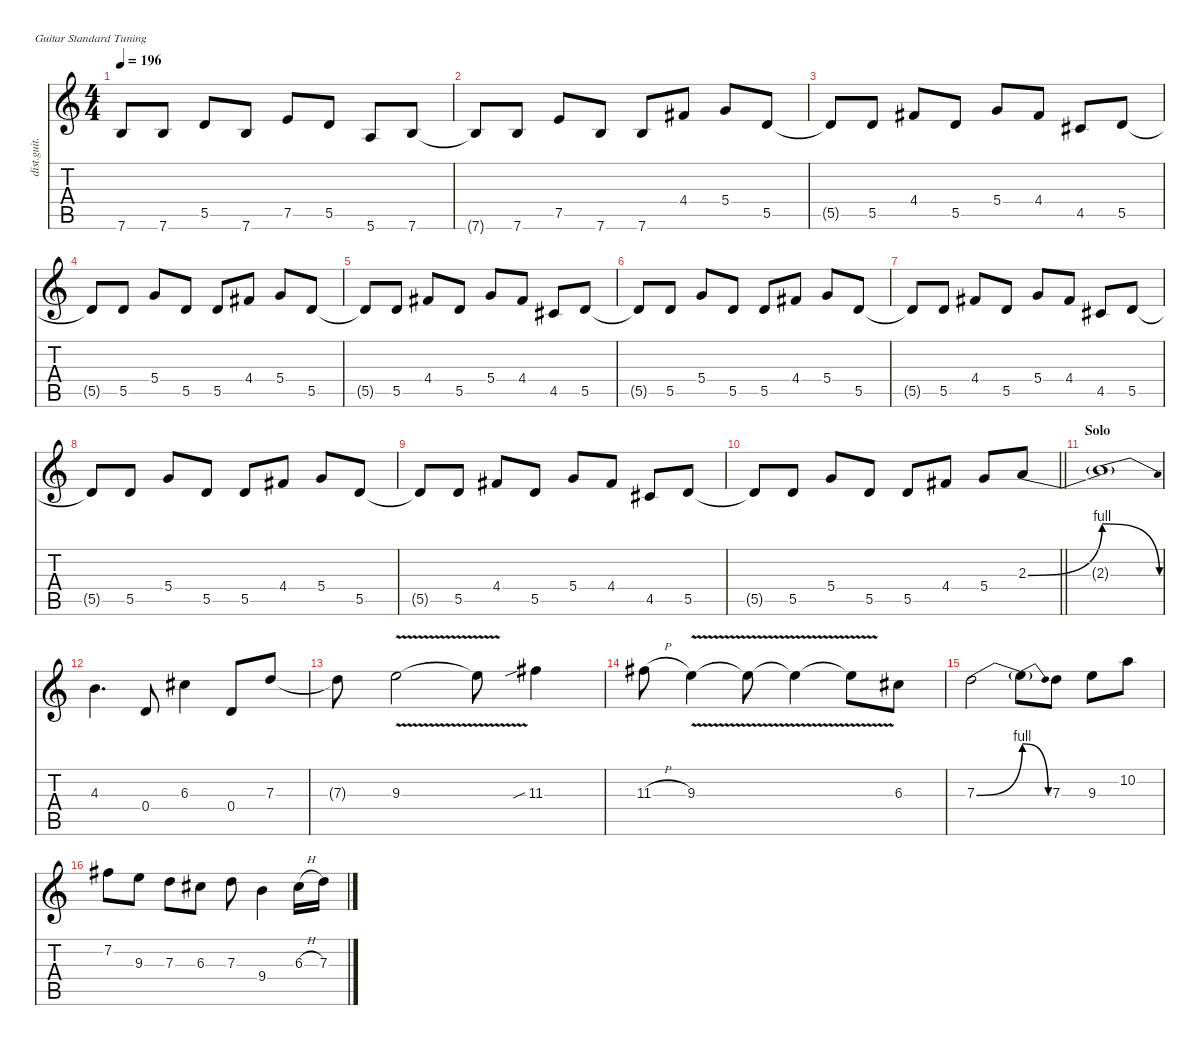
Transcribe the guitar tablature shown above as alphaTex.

\defaultSystemsLayout 4
\hideDynamics
\bracketExtendMode nobrackets
\track ("Friedman" "dist.guit.") {instrument distortionguitar}
\staff {score tabs}
\tuning (E4 B3 G3 D3 A2 E2)
\ts (4 4)
\tempo 196
\clef g2
\ks c
7.6{t}.8{dy f beam Up} 7.6.8{beam Up} 5.5.8{beam Up} 7.6.8{beam Up} 7.5.8{beam Up} 5.5.8{beam Up} 5.6.8{beam Up} 7.6.8{beam Up} |
7.6{t}.8{beam Up} 7.6.8{beam Up} 7.5.8{beam Up} 7.6.8{beam Up} 7.6.8{beam Up} 4.4{acc #}.8{beam Up} 5.4.8{beam Up} 5.5.8{beam Up} |
5.5{t}.8{beam Up} 5.5.8{beam Up} 4.4{acc #}.8{beam Up} 5.5.8{beam Up} 5.4.8{beam Up} 4.4{acc #}.8{beam Up} 4.5{acc #}.8{beam Up} 5.5.8{beam Up} |
5.5{t}.8{beam Up} 5.5.8{beam Up} 5.4.8{beam Up} 5.5.8{beam Up} 5.5.8{beam Up} 4.4{acc #}.8{beam Up} 5.4.8{beam Up} 5.5.8{beam Up} |
5.5{t}.8{beam Up} 5.5.8{beam Up} 4.4{acc #}.8{beam Up} 5.5.8{beam Up} 5.4.8{beam Up} 4.4{acc #}.8{beam Up} 4.5{acc #}.8{beam Up} 5.5.8{beam Up} |
5.5{t}.8{beam Up} 5.5.8{beam Up} 5.4.8{beam Up} 5.5.8{beam Up} 5.5.8{beam Up} 4.4{acc #}.8{beam Up} 5.4.8{beam Up} 5.5.8{beam Up} |
5.5{t}.8{beam Up} 5.5.8{beam Up} 4.4{acc #}.8{beam Up} 5.5.8{beam Up} 5.4.8{beam Up} 4.4{acc #}.8{beam Up} 4.5{acc #}.8{beam Up} 5.5.8{beam Up} |
5.5{t}.8{beam Up} 5.5.8{beam Up} 5.4.8{beam Up} 5.5.8{beam Up} 5.5.8{beam Up} 4.4{acc #}.8{beam Up} 5.4.8{beam Up} 5.5.8{beam Up} |
5.5{t}.8{beam Up} 5.5.8{beam Up} 4.4{acc #}.8{beam Up} 5.5.8{beam Up} 5.4.8{beam Up} 4.4{acc #}.8{beam Up} 4.5{acc #}.8{beam Up} 5.5.8{beam Up} |
\barLineRight lightlight
5.5{t}.8{instrument distortionguitar beam Up} 5.5.8{beam Up} 5.4.8{beam Up} 5.5.8{beam Up} 5.5.8{beam Up} 4.4{acc #}.8{beam Up} 5.4.8{beam Up} 2.3{be (bend 0 0 60 4)}.8{beam Up} |
\section ("" "Solo")
2.3{be (release 0 4 60 0) t}.1{instrument distortionguitar beam Down} |
4.3.4{d beam Down} 0.4.8{beam Up} 6.3{acc #}.4{beam Down} 0.4.8{beam Up} 7.3.8{beam Up} |
7.3{t}.8{beam Down} 9.3{v}.2{beam Down} 9.3{v t}.8{beam Down} 11.3{sib acc #}.4{beam Down} |
11.3{h acc #}.8{beam Down} 9.3{v}.4{beam Down} 9.3{v t}.8{beam Down} 9.3{v t}.4{beam Down} 9.3{v t}.8{beam Down} 6.3{acc #}.8{beam Down} |
7.3{be (bend 0 0 60 4)}.2{beam Down} 7.3{be (release 0 4 60 0) t}.8{beam Down} 7.3.8{beam Down} 9.3.8{beam Down} 10.2.8{beam Down} |
7.2{acc #}.8{beam Down} 9.3.8{beam Down} 7.3.8{beam Down} 6.3{acc #}.8{beam Down} 7.3.8{beam Down} 9.4.4{beam Down} 6.3{h acc #}.16{beam Down} 7.3.16{beam Down}
